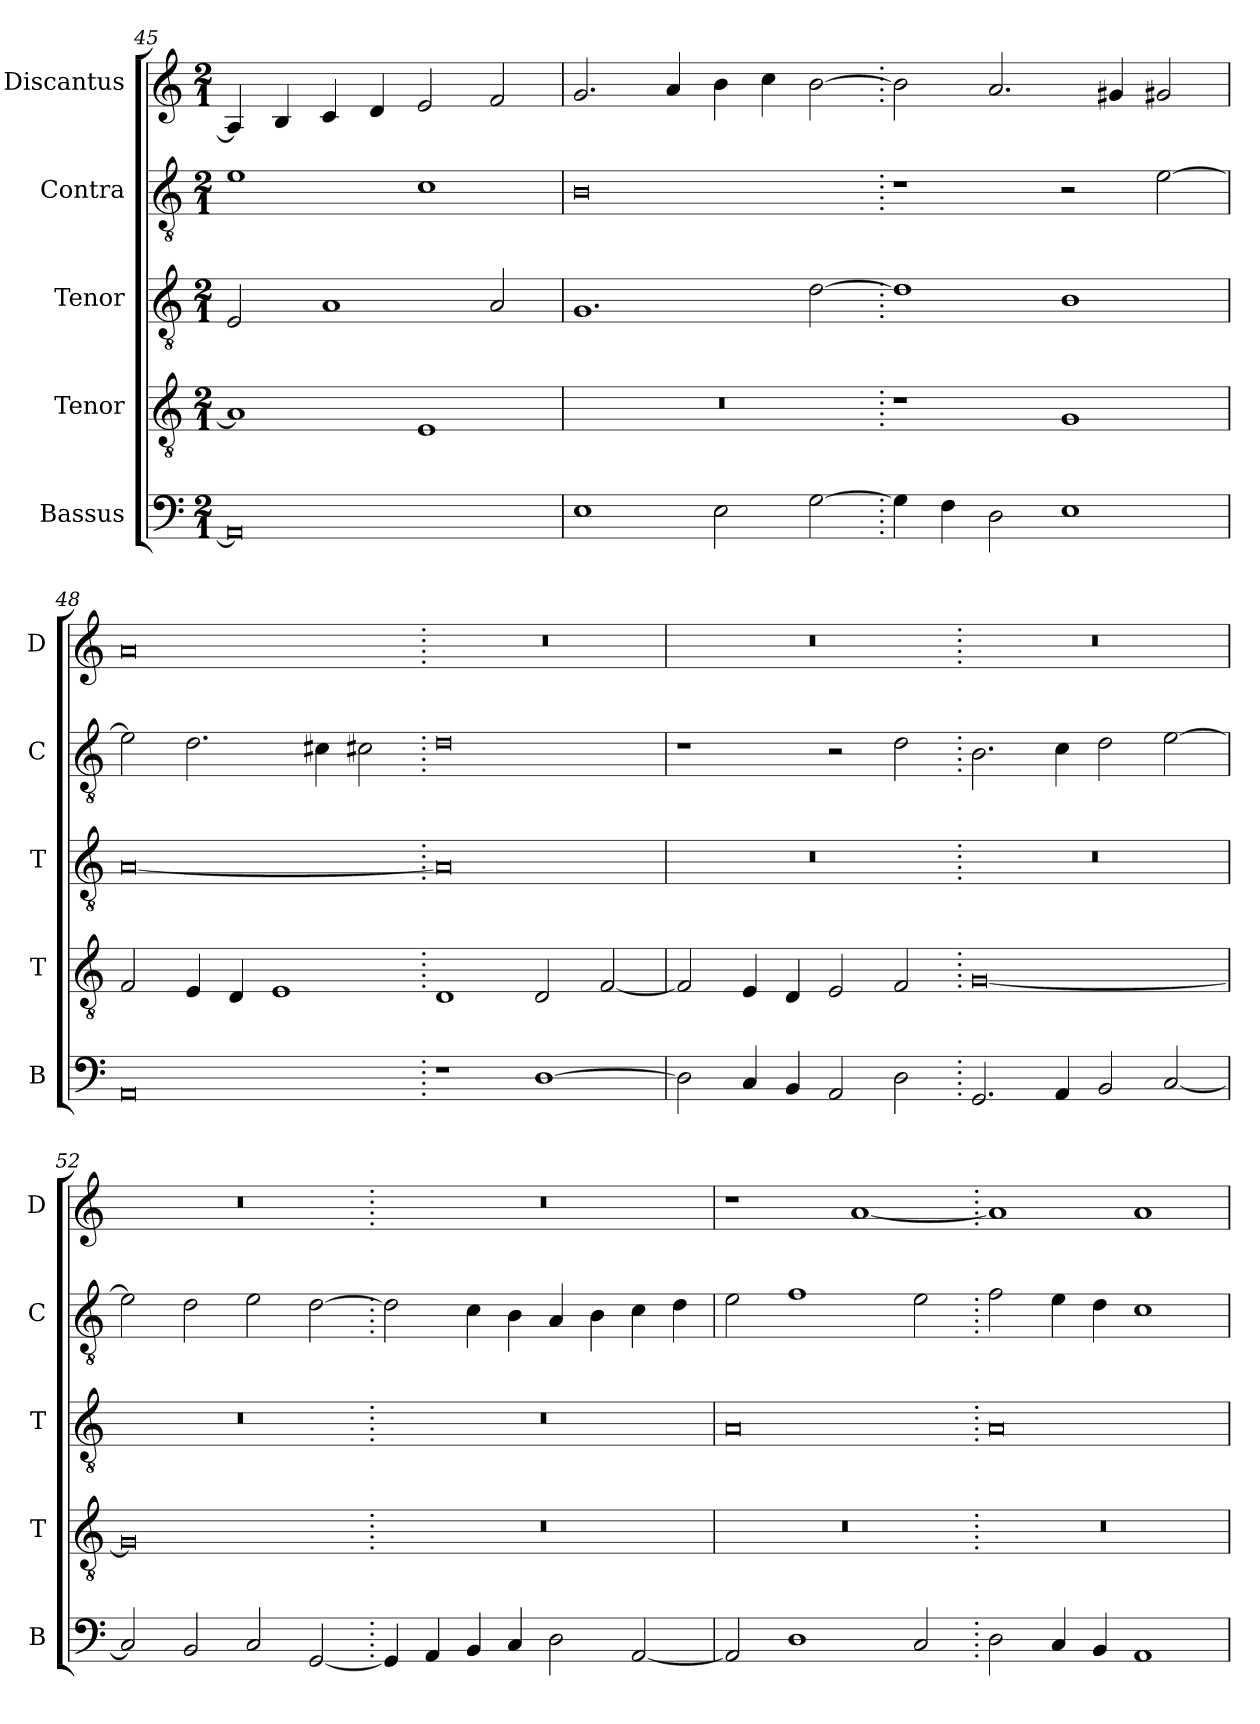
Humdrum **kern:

**kern	**kern	**kern	**kern	**kern
*part5	*part4	*part3	*part2	*part1
*staff5	*staff4	*staff3	*staff2	*staff1
*I"Bassus	*I"Tenor	*I"Tenor	*I"Contra	*I"Discantus
*I'B	*I'T	*I'T	*I'C	*I'D
*clefF4	*clefGv2	*clefGv2	*clefGv2	*clefG2
*k[]	*k[]	*k[]	*k[]	*k[]
*M2/1	*M2/1	*M2/1	*M2/1	*M2/1
=45	=45	=45	=45	=45
0AA]	1A]	2E/	1e	4A/]
.	.	.	.	4B/
.	.	1A	.	4c/
.	.	.	.	4d/
.	1E	.	1c	2e/
.	.	2A/	.	2f/
=46	=46	=46	=46	=46
1E	0r	1.G	0B	2.g/
.	.	.	.	4a/
2E\	.	.	.	4b\
.	.	.	.	4cc\
[2G\	.	[2d\	.	[2b\
=47.	=47.	=47.	=47.	=47.
4G\]	1r	1d]	1r	2b\]
4F\	.	.	.	.
2D\	.	.	.	2.a/
1E	1G	1B	2r	.
.	.	.	.	4g#X/
.	.	.	[2e\	2g#X/
=48	=48	=48	=48	=48
0AA	2F/	[0A	2e\]	0a
.	4E/	.	2.d\	.
.	4D/	.	.	.
.	1E	.	.	.
.	.	.	4c#X\	.
.	.	.	2c#X\	.
=49.	=49.	=49.	=49.	=49.
1r	1D	0A]	0d	0r
[1D	2D/	.	.	.
.	[2F/	.	.	.
=50	=50	=50	=50	=50
2D\]	2F/]	0r	1r	0r
4C/	4E/	.	.	.
4BB/	4D/	.	.	.
2AA/	2E/	.	2r	.
2D\	2F/	.	2d\	.
=51.	=51.	=51.	=51.	=51.
2.GG/	[0G	0r	2.B\	0r
4AA/	.	.	4c\	.
2BB/	.	.	2d\	.
[2C/	.	.	[2e\	.
=52	=52	=52	=52	=52
2C/]	0G]	0r	2e\]	0r
2BB/	.	.	2d\	.
2C/	.	.	2e\	.
[2GG/	.	.	[2d\	.
=53.	=53.	=53.	=53.	=53.
4GG/]	0r	0r	2d\]	0r
4AA/	.	.	.	.
4BB/	.	.	4c\	.
4C/	.	.	4B\	.
2D\	.	.	4A/	.
.	.	.	4B\	.
[2AA/	.	.	4c\	.
.	.	.	4d\	.
=54	=54	=54	=54	=54
2AA/]	0r	0A	2e\	1r
1D	.	.	1f	.
.	.	.	.	[1a
2C/	.	.	2e\	.
=55.	=55.	=55.	=55.	=55.
2D\	0r	0A	2f\	1a]
4C/	.	.	4e\	.
4BB/	.	.	4d\	.
1AA	.	.	1c	1a
=	=	=	=	=
*-	*-	*-	*-	*-
